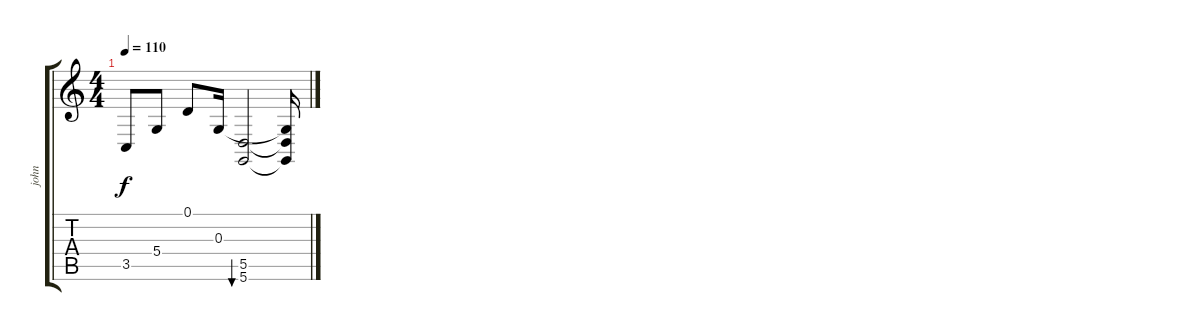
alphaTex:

\track ("john" "john") {instrument fx1rain}
\staff {score tabs}
\tuning (D4 D4 G3 D3 A2 D2) {hide}
\ts (4 4)
\tempo 110
\clef g2
\ks c
3.5.8{dy f} 5.4.8 0.1.8 0.3.16 (5.5 5.6).2{bu 120} (0.3{t} 5.5{t} 5.6{t}).16
